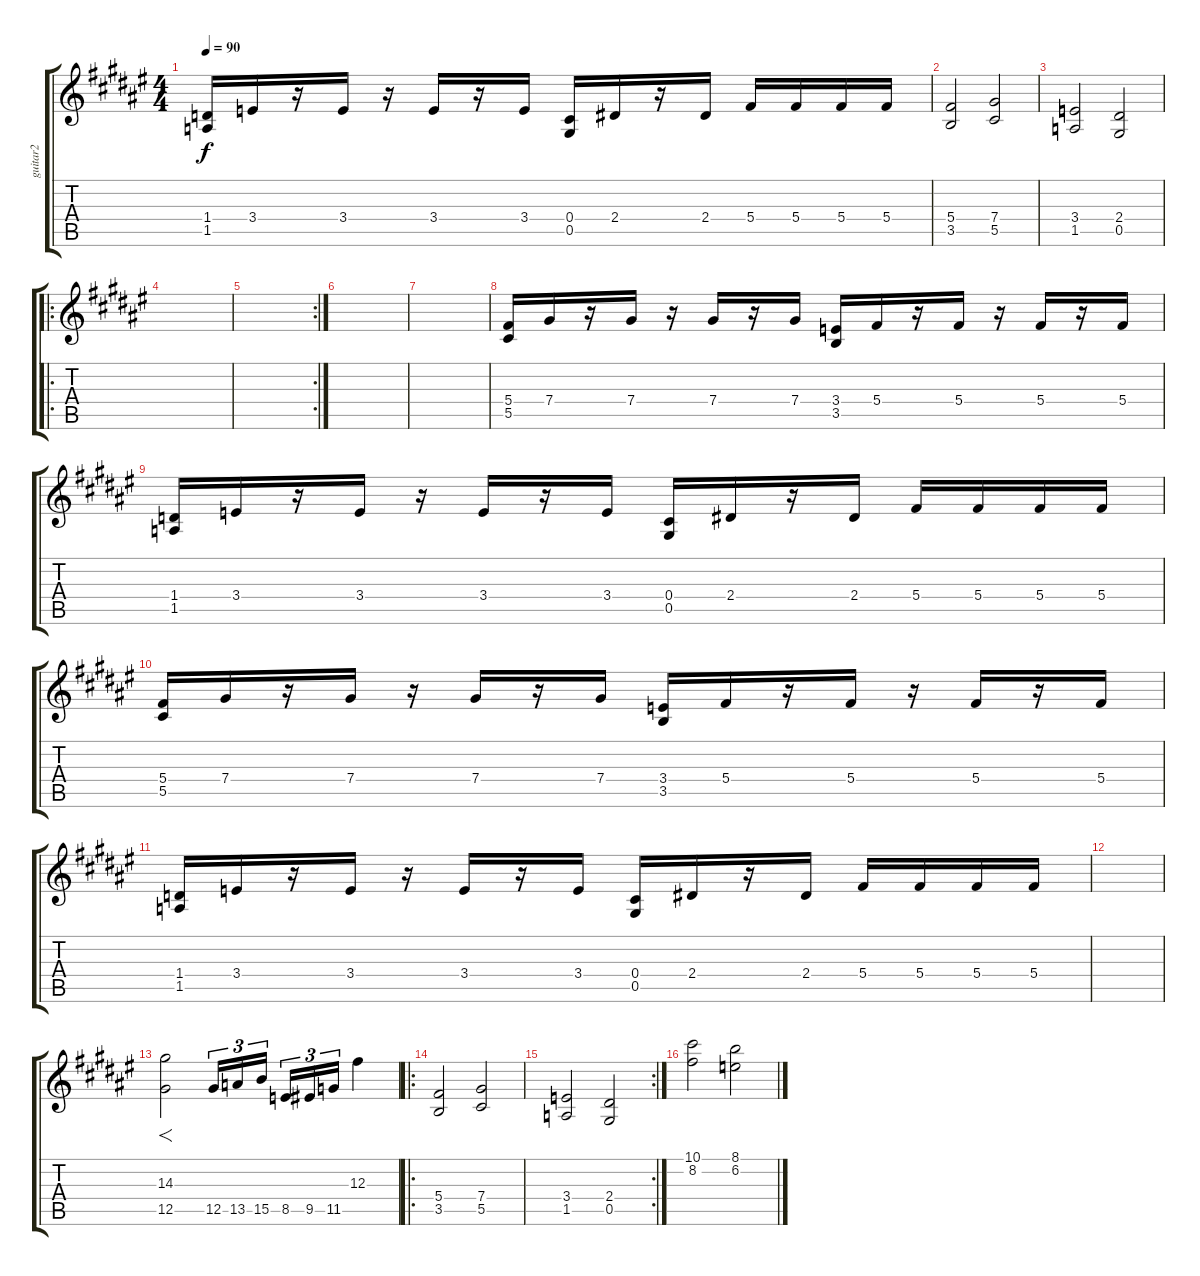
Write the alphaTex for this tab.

\track ("guitar2" "guitar2") {instrument distortionguitar}
\staff {score tabs}
\tuning (Eb4 Bb3 Gb3 Db3 Ab2 Eb2) {hide}
\ts (4 4)
\tempo 90
\clef g2
\ks d#minor
(1.4 1.5).16{dy f} 3.4.16 r.16 3.4.16 r.16 3.4.16 r.16 3.4.16 (0.4 0.5).16 2.4.16 r.16 2.4.16 5.4.16 5.4.16 5.4.16 5.4.16 |
(5.4 3.5).2 (7.4 5.5).2 |
(3.4 1.5).2 (2.4 0.5).2 |
\ro
|
\rc 2
|
|
|
(5.4 5.5).16 7.4.16 r.16 7.4.16 r.16 7.4.16 r.16 7.4.16 (3.4 3.5).16 5.4.16 r.16 5.4.16 r.16 5.4.16 r.16 5.4.16 |
(1.4 1.5).16 3.4.16 r.16 3.4.16 r.16 3.4.16 r.16 3.4.16 (0.4 0.5).16 2.4.16 r.16 2.4.16 5.4.16 5.4.16 5.4.16 5.4.16 |
(5.4 5.5).16 7.4.16 r.16 7.4.16 r.16 7.4.16 r.16 7.4.16 (3.4 3.5).16 5.4.16 r.16 5.4.16 r.16 5.4.16 r.16 5.4.16 |
(1.4 1.5).16 3.4.16 r.16 3.4.16 r.16 3.4.16 r.16 3.4.16 (0.4 0.5).16 2.4.16 r.16 2.4.16 5.4.16 5.4.16 5.4.16 5.4.16 |
|
(14.3 12.5).2{f} 12.5.16{tu (3 2)} 13.5.16{tu (3 2)} 15.5.16{tu (3 2)} 8.5.16{tu (3 2)} 9.5.16{tu (3 2)} 11.5.16{tu (3 2)} 12.3.4 |
\ro
(5.4 3.5).2 (7.4 5.5).2 |
\rc 2
(3.4 1.5).2 (2.4 0.5).2 |
(10.1 8.2).2 (8.1 6.2).2
